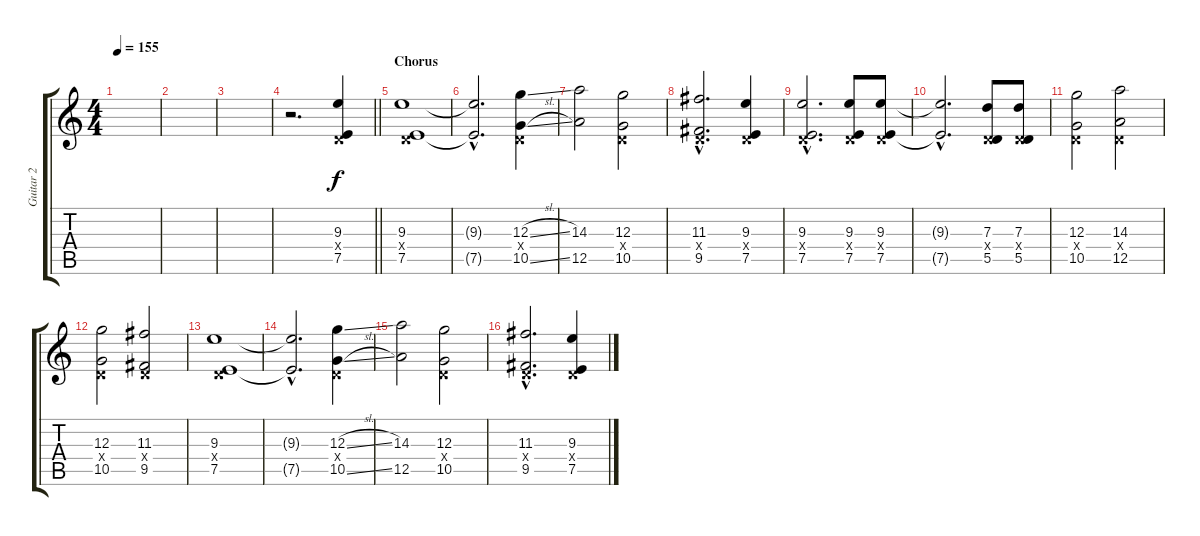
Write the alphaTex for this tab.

\track ("Guitar 2" "Guitar 2") {instrument overdrivenguitar}
\staff {score tabs}
\tuning (E4 B3 G3 D3 A2 E2) {hide}
\ts (4 4)
\tempo 155
\clef g2
\ks c
|
|
|
\barLineRight lightlight
r.2{d volume 14} (9.3 0.4{x} 7.5).4 |
\section ("" "Chorus")
(9.3 0.4{x} 7.5).1 |
(9.3{hac t} 7.5{hac t}).2{d} (12.3{sl} 0.4{x} 10.5{sl}).4 |
(14.3 12.5).2 (12.3 0.4{x} 10.5).2 |
(11.3{hac} 0.4{hac x} 9.5{hac}).2{d} (9.3 0.4{x} 7.5).4 |
(9.3{hac} 0.4{hac x} 7.5{hac}).2{d} (9.3 0.4{x} 7.5).8 (9.3 0.4{x} 7.5).8 |
(9.3{hac t} 7.5{hac t}).2{d} (7.3 0.4{x} 5.5).8 (7.3 0.4{x} 5.5).8 |
(12.3 0.4{x} 10.5).2 (14.3 0.4{x} 12.5).2 |
(12.3 0.4{x} 10.5).2 (11.3 0.4{x} 9.5).2 |
(9.3 0.4{x} 7.5).1 |
(9.3{hac t} 7.5{hac t}).2{d} (12.3{sl} 0.4{x} 10.5{sl}).4 |
(14.3 12.5).2 (12.3 0.4{x} 10.5).2 |
(11.3{hac} 0.4{hac x} 9.5{hac}).2{d} (9.3 0.4{x} 7.5).4
